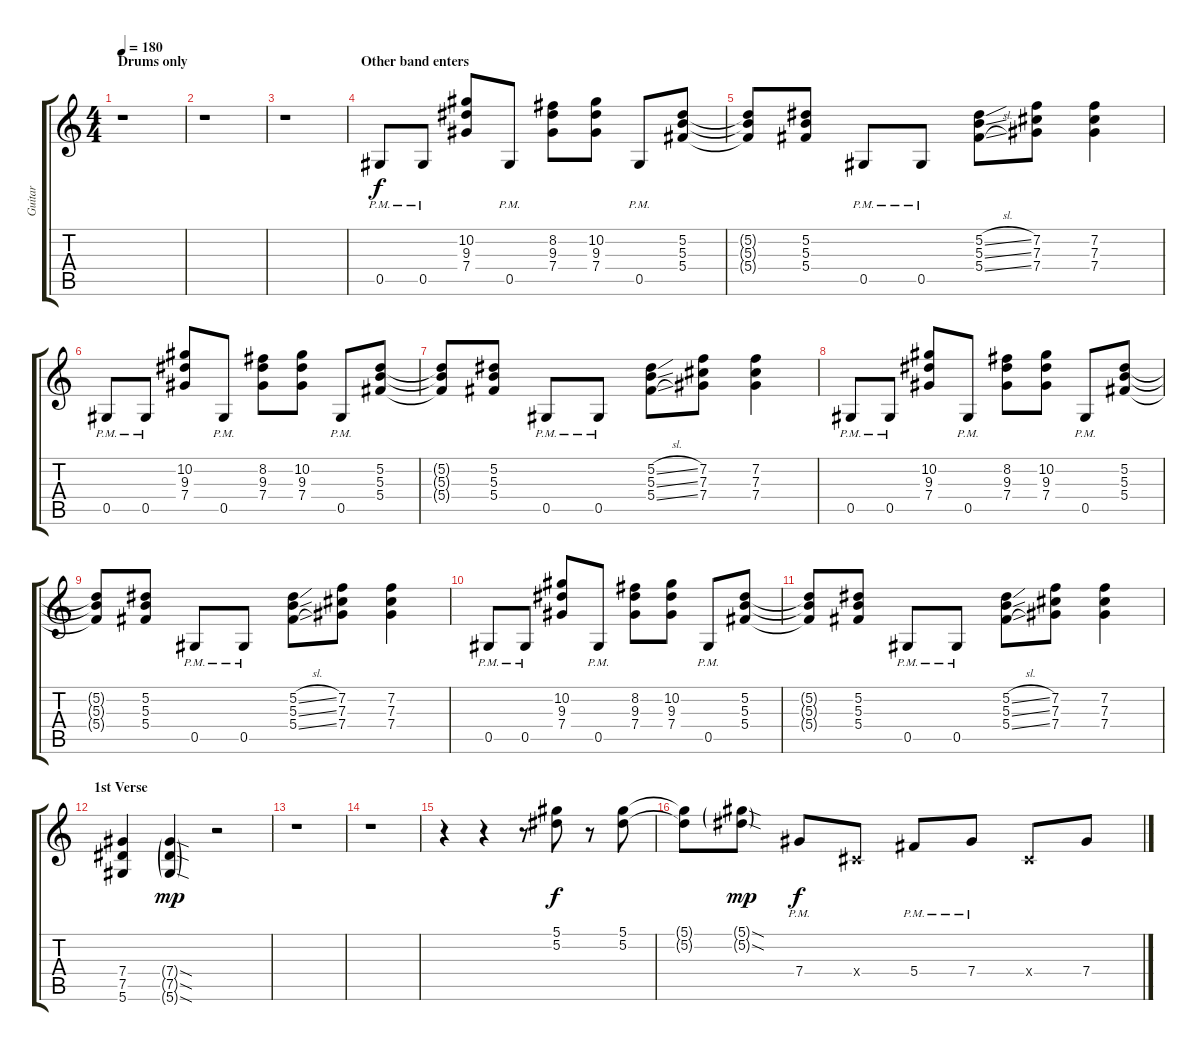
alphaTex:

\track ("Guitar" "Guitar") {instrument overdrivenguitar}
\staff {score tabs}
\tuning (Eb4 Bb3 Gb3 Db3 Ab2 Eb2) {hide}
\ts (4 4)
\section ("" "Drums only")
\tempo 180
\clef g2
\ks c
r.1{dy f instrument overdrivenguitar} |
r.1 |
r.1 |
\section ("" "Other band enters")
0.5{pm}.8 0.5{pm}.8 (10.2 9.3 7.4).8 0.5{pm}.8 (8.2 9.3 7.4).8 (10.2 9.3 7.4).8 0.5{pm}.8 (5.2 5.3 5.4).8 |
(5.2{t} 5.3{t} 5.4{t}).8 (5.2 5.3 5.4).8 0.5{pm}.8 0.5{pm}.8 (5.2{sl} 5.3{sl} 5.4{sl}).8 (7.2 7.3 7.4).8 (7.2 7.3 7.4).4 |
0.5{pm}.8 0.5{pm}.8 (10.2 9.3 7.4).8 0.5{pm}.8 (8.2 9.3 7.4).8 (10.2 9.3 7.4).8 0.5{pm}.8 (5.2 5.3 5.4).8 |
(5.2{t} 5.3{t} 5.4{t}).8 (5.2 5.3 5.4).8 0.5{pm}.8 0.5{pm}.8 (5.2{sl} 5.3{sl} 5.4{sl}).8 (7.2 7.3 7.4).8 (7.2 7.3 7.4).4 |
0.5{pm}.8 0.5{pm}.8 (10.2 9.3 7.4).8 0.5{pm}.8 (8.2 9.3 7.4).8 (10.2 9.3 7.4).8 0.5{pm}.8 (5.2 5.3 5.4).8 |
(5.2{t} 5.3{t} 5.4{t}).8 (5.2 5.3 5.4).8 0.5{pm}.8 0.5{pm}.8 (5.2{sl} 5.3{sl} 5.4{sl}).8 (7.2 7.3 7.4).8 (7.2 7.3 7.4).4 |
0.5{pm}.8 0.5{pm}.8 (10.2 9.3 7.4).8 0.5{pm}.8 (8.2 9.3 7.4).8 (10.2 9.3 7.4).8 0.5{pm}.8 (5.2 5.3 5.4).8 |
(5.2{t} 5.3{t} 5.4{t}).8 (5.2 5.3 5.4).8 0.5{pm}.8 0.5{pm}.8 (5.2{sl} 5.3{sl} 5.4{sl}).8 (7.2 7.3 7.4).8 (7.2 7.3 7.4).4 |
\section ("" "1st Verse")
(7.4 7.5 5.6).4 (7.4{sod g} 7.5{sod g} 5.6{sod g}).4{dy mp} r.2 |
r.1 |
r.1 |
r.4 r.4 r.8 (5.1 5.2).8{dy f} r.8 (5.1 5.2).8 |
(5.1{t} 5.2{t}).8 (5.1{sod g} 5.2{sod g}).8{dy mp} 7.4{pm}.8{dy f} 0.4{x}.8 5.4{pm}.8 7.4{pm}.8 0.4{x}.8 7.4.8
